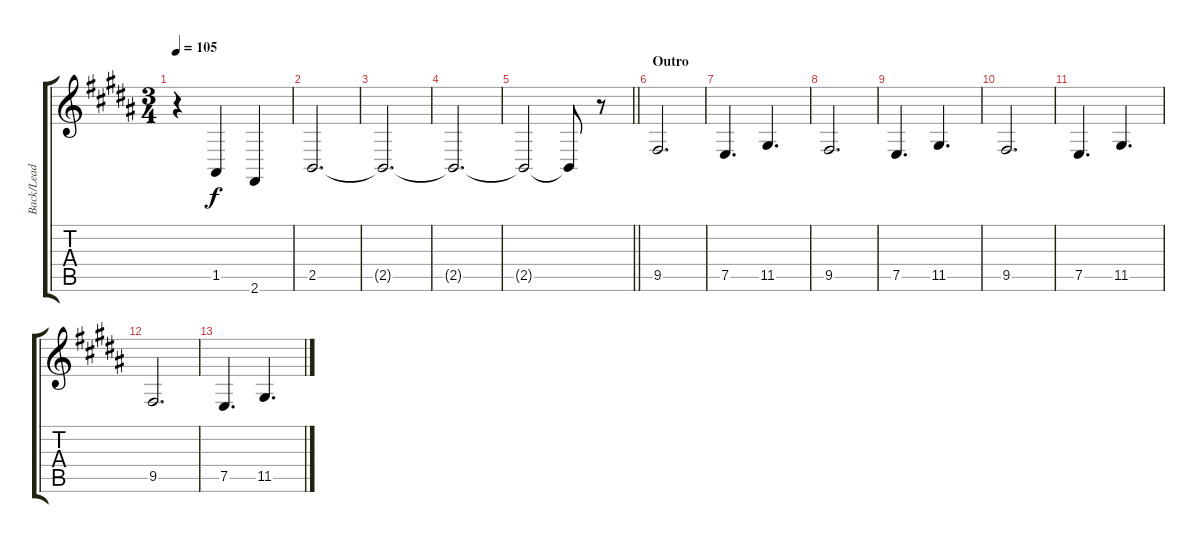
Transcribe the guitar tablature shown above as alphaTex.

\track ("Back/Lead Vocals" "Back/Lead ") {instrument tuba}
\staff {score tabs}
\tuning (E4 B3 G3 D3 A2 E2) {hide}
\ts (3 4)
\tempo 105
\clef g2
\ks b
r.4{dy f} 1.5.4 2.6.4 |
2.5.2{d} |
2.5{t}.2{d} |
2.5{t}.2{d} |
\barLineRight lightlight
2.5{t}.2 2.5{t}.8 r.8 |
\section ("" "Outro")
9.5.2{d} |
7.5.4{d} 11.5.4{d} |
9.5.2{d} |
7.5.4{d} 11.5.4{d} |
9.5.2{d volume 0} |
7.5.4{d} 11.5.4{d} |
9.5.2{d} |
7.5.4{d} 11.5.4{d}
